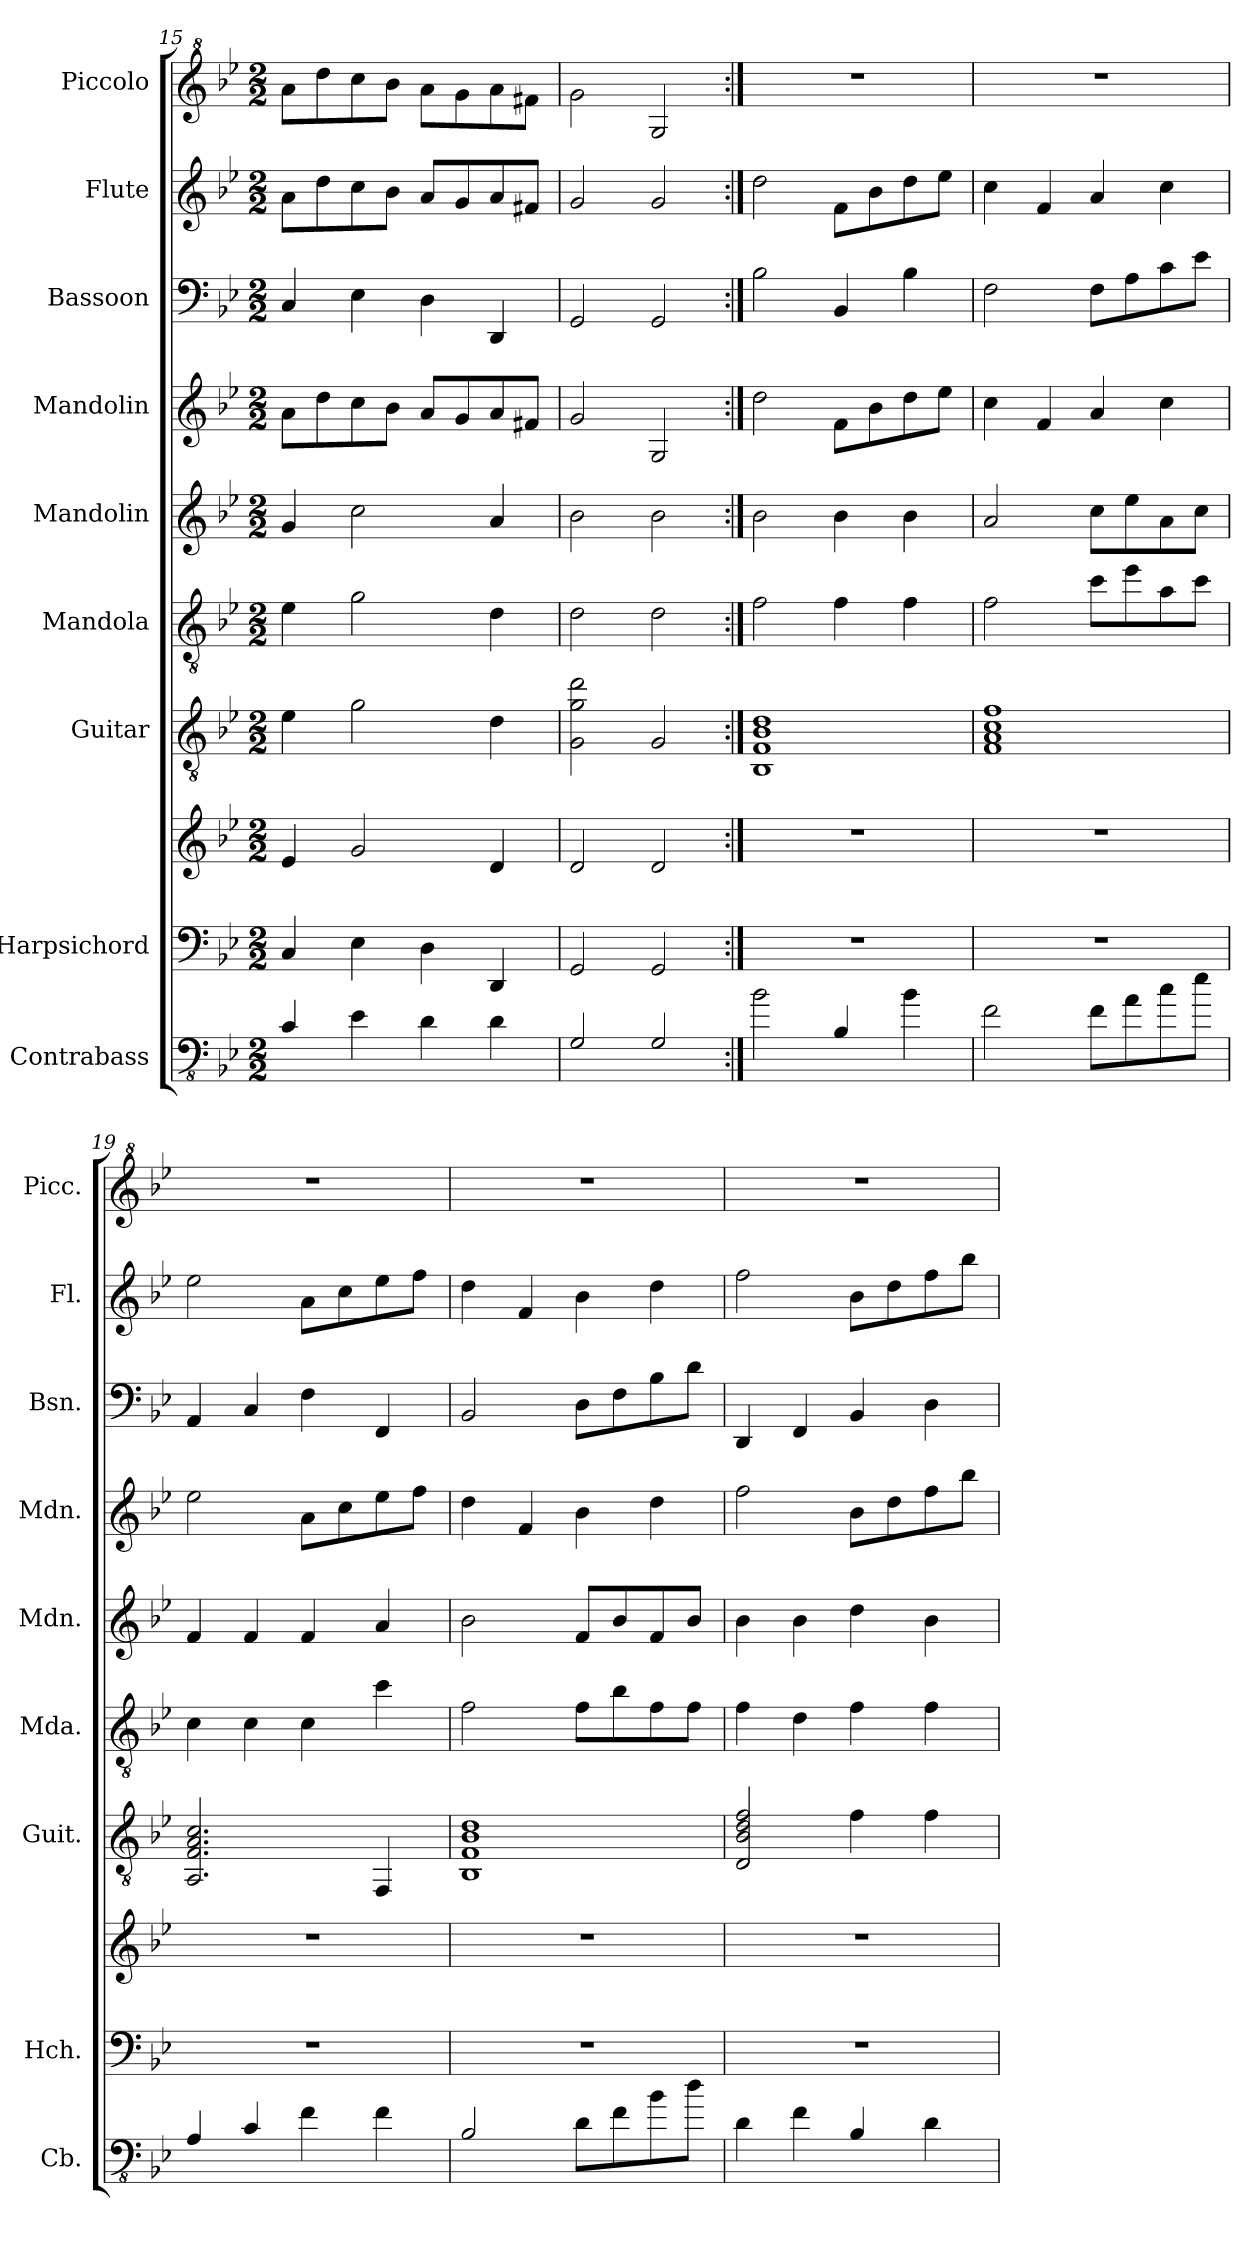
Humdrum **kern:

**kern	**kern	**kern	**kern	**kern	**kern	**kern	**kern	**kern	**kern
*part9	*part8	*part8	*part7	*part6	*part5	*part4	*part3	*part2	*part1
*staff10	*staff9	*staff8	*staff7	*staff6	*staff5	*staff4	*staff3	*staff2	*staff1
*I"Contrabass	*I"Harpsichord	*	*I"Guitar	*I"Mandola	*I"Mandolin	*I"Mandolin	*I"Bassoon	*I"Flute	*I"Piccolo
*I'Cb.	*I'Hch.	*	*I'Guit.	*I'Mda.	*I'Mdn.	*I'Mdn.	*I'Bsn.	*I'Fl.	*I'Picc.
!!LO:PB:g=z
*clefFv4	*clefF4	*clefG2	*clefGv2	*clefGv2	*clefG2	*clefG2	*clefF4	*clefG2	*clefG^2
*ITrd7c12	*	*	*	*	*	*	*	*	*ITrd-7c-12
*k[b-e-]	*k[b-e-]	*k[b-e-]	*k[b-e-]	*k[b-e-]	*k[b-e-]	*k[b-e-]	*k[b-e-]	*k[b-e-]	*k[b-e-]
*B-:	*B-:	*B-:	*B-:	*B-:	*B-:	*B-:	*B-:	*B-:	*B-:
*M2/2	*M2/2	*M2/2	*M2/2	*M2/2	*M2/2	*M2/2	*M2/2	*M2/2	*M2/2
=15	=15	=15	=15	=15	=15	=15	=15	=15	=15
4CC/	4C/	4e-/	4e-\	4e-\	4g/	8a\L	4C/	8a\L	8aaa\L
.	.	.	.	.	.	8dd\	.	8dd\	8dddd\
4EE-\	4E-\	2g/	2g\	2g\	2cc\	8cc\	4E-\	8cc\	8cccc\
.	.	.	.	.	.	8b-\J	.	8b-\J	8bbb-\J
4DD\	4D\	.	.	.	.	8a/L	4D\	8a/L	8aaa\L
.	.	.	.	.	.	8g/	.	8g/	8ggg\
4DD\	4DD/	4d/	4d\	4d\	4a/	8a/	4DD/	8a/	8aaa\
.	.	.	.	.	.	8f#X/J	.	8f#X/J	8fff#X\J
=16	=16	=16	=16	=16	=16	=16	=16	=16	=16
2GGG/	2GG/	2d/	2G\ 2g\ 2dd\	2d\	2b-\	2g/	2GG/	2g/	2ggg\
2GGG/	2GG/	2d/	2G/	2d\	2b-\	2G/	2GG/	2g/	2gg/
=17:|!	=17:|!	=17:|!	=17:|!	=17:|!	=17:|!	=17:|!	=17:|!	=17:|!	=17:|!
2BB-\	1r	1r	1BB- 1F 1B- 1d	2f\	2b-\	2dd\	2B-\	2dd\	1r
4BBB-/	.	.	.	4f\	4b-\	8f\L	4BB-/	8f\L	.
.	.	.	.	.	.	8b-\	.	8b-\	.
4BB-\	.	.	.	4f\	4b-\	8dd\	4B-\	8dd\	.
.	.	.	.	.	.	8ee-\J	.	8ee-\J	.
=18	=18	=18	=18	=18	=18	=18	=18	=18	=18
2FF\	1r	1r	1F 1A 1c 1f	2f\	2a/	4cc\	2F\	4cc\	1r
.	.	.	.	.	.	4f/	.	4f/	.
8FF\L	.	.	.	8cc\L	8cc\L	4a/	8F\L	4a/	.
8AA\	.	.	.	8ee-\	8ee-\	.	8A\	.	.
8C\	.	.	.	8a\	8a\	4cc\	8c\	4cc\	.
8E-\J	.	.	.	8cc\J	8cc\J	.	8e-\J	.	.
=19	=19	=19	=19	=19	=19	=19	=19	=19	=19
4AAA/	1r	1r	2.AA/ 2.F/ 2.A/ 2.c/	4c\	4f/	2ee-\	4AA/	2ee-\	1r
4CC/	.	.	.	4c\	4f/	.	4C/	.	.
4FF\	.	.	.	4c\	4f/	8a\L	4F\	8a\L	.
.	.	.	.	.	.	8cc\	.	8cc\	.
4FF\	.	.	4FF/	4cc\	4a/	8ee-\	4FF/	8ee-\	.
.	.	.	.	.	.	8ff\J	.	8ff\J	.
=20	=20	=20	=20	=20	=20	=20	=20	=20	=20
2BBB-/	1r	1r	1BB- 1F 1B- 1d	2f\	2b-\	4dd\	2BB-/	4dd\	1r
.	.	.	.	.	.	4f/	.	4f/	.
8DD\L	.	.	.	8f\L	8f/L	4b-\	8D\L	4b-\	.
8FF\	.	.	.	8b-\	8b-/	.	8F\	.	.
8BB-\	.	.	.	8f\	8f/	4dd\	8B-\	4dd\	.
8D\J	.	.	.	8f\J	8b-/J	.	8d\J	.	.
!!LO:PB:g=z
=21	=21	=21	=21	=21	=21	=21	=21	=21	=21
4DD\	1r	1r	2D/ 2B-/ 2d/ 2f/	4f\	4b-\	2ff\	4DD/	2ff\	1r
4FF\	.	.	.	4d\	4b-\	.	4FF/	.	.
4BBB-/	.	.	4f\	4f\	4dd\	8b-\L	4BB-/	8b-\L	.
.	.	.	.	.	.	8dd\	.	8dd\	.
4DD\	.	.	4f\	4f\	4b-\	8ff\	4D\	8ff\	.
.	.	.	.	.	.	8bb-\J	.	8bb-\J	.
=	=	=	=	=	=	=	=	=	=
*-	*-	*-	*-	*-	*-	*-	*-	*-	*-
